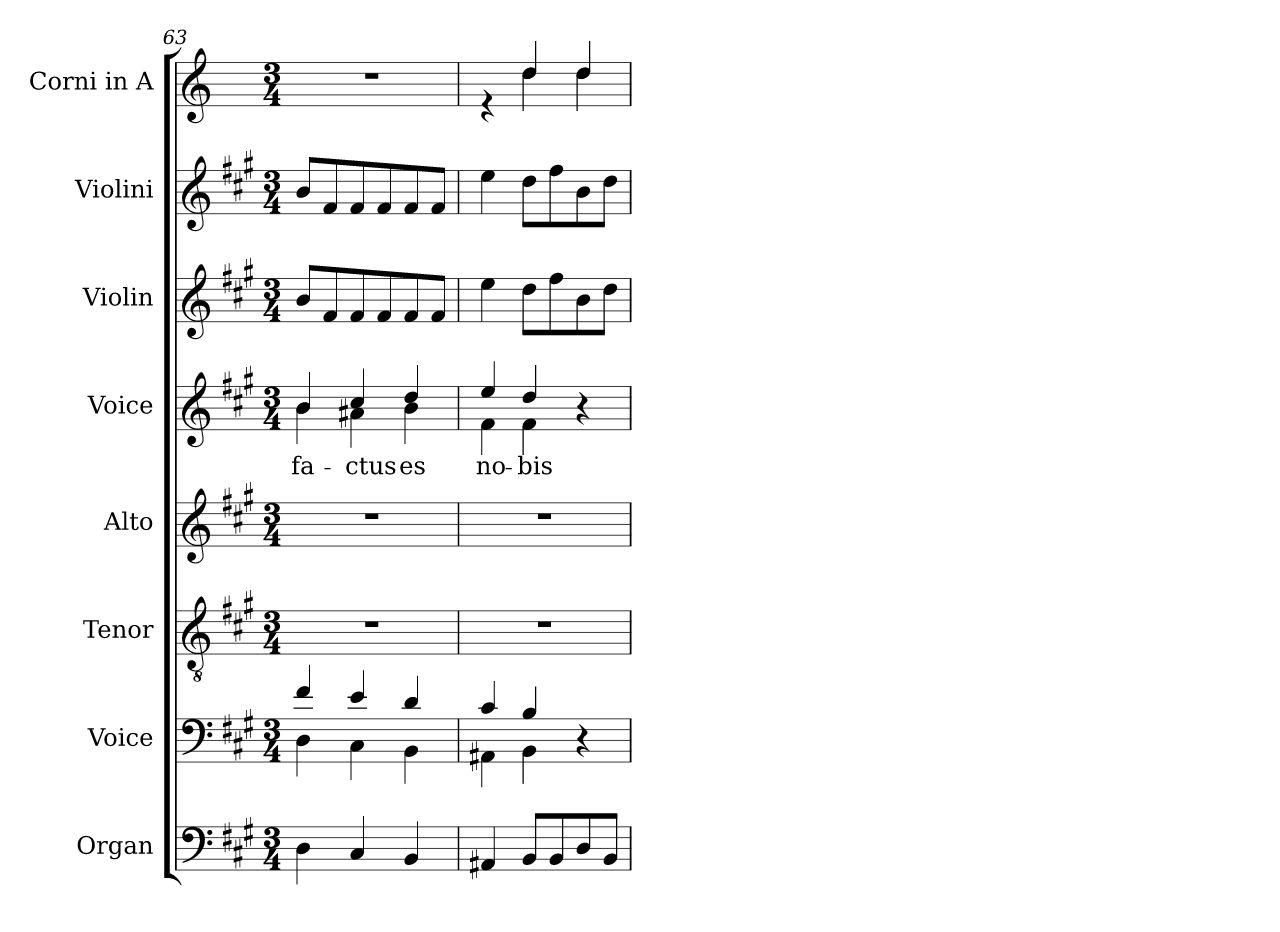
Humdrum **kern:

**kern	**kern	**kern	**kern	**kern	**text	**kern	**kern	**kern
*part8	*part7	*part6	*part5	*part4	*part4	*part3	*part2	*part1
*staff8	*staff7	*staff6	*staff5	*staff4	*staff4	*staff3	*staff2	*staff1
*I"Organ	*I"Voice	*I"Tenor	*I"Alto	*I"Voice	*	*I"Violin	*I"Violini	*I"Corni in A
*	*	*	*	*	*	*I'Vln	*I'Vln	*
*clefF4	*clefF4	*clefGv2	*clefG2	*clefG2	*	*clefG2	*clefG2	*clefG2
*	*	*	*	*	*	*	*	*ITrd2c3
*k[f#c#g#]	*k[f#c#g#]	*k[f#c#g#]	*k[f#c#g#]	*k[f#c#g#]	*	*k[f#c#g#]	*k[f#c#g#]	*k[f#c#g#]
*M3/4	*M3/4	*M3/4	*M3/4	*M3/4	*	*M3/4	*M3/4	*M3/4
=63	=63	=63	=63	=63	=63	=63	=63	=63
*	*^	*	*	*	*	*	*	*
!	!	!	!	!	!	!LO:LY:b	!	!	!
*	*	*	*	*	*^	*	*	*	*
4D\	4f#/	4D\	2.r	2.r	4b/	4b\	fa-	8b/L	8b/L	2.r
.	.	.	.	.	.	.	.	8f#/	8f#/	.
!	!	!	!	!	!	!	!LO:LY:b	!	!	!
4C#/	4e/	4C#\	.	.	4cc#/	4a#X\	-ctus	8f#/	8f#/	.
.	.	.	.	.	.	.	.	8f#/	8f#/	.
!	!	!	!	!	!	!	!LO:LY:b	!	!	!
4BB/	4d/	4BB\	.	.	4dd/	4b\	es	8f#/	8f#/	.
.	.	.	.	.	.	.	.	8f#/J	8f#/J	.
=64	=64	=64	=64	=64	=64	=64	=64	=64	=64	=64
!	!	!	!	!	!	!	!LO:LY:b	!	!	!
*	*	*	*	*	*	*	*	*	*	*^
4AA#X/	4c#/	4AA#X\	2.r	2.r	4ee/	4f#\	no-	4ee\	4ee\	4re	4ryy
!	!	!	!	!	!	!	!LO:LY:b	!	!	!	!
8BB/L	4B/	4BB\	.	.	4dd/	4f#\	-bis	8dd\L	8dd\L	4b/	4b\
8BB/	.	.	.	.	.	.	.	8ff#\	8ff#\	.	.
8D/	4r	4ryy	.	.	4r	4ryy	.	8b\	8b\	4b/	4b\
8BB/J	.	.	.	.	.	.	.	8dd\J	8dd\J	.	.
*	*v	*v	*	*	*v	*v	*	*	*	*v	*v
=	=	=	=	=	=	=	=	=
*-	*-	*-	*-	*-	*-	*-	*-	*-
